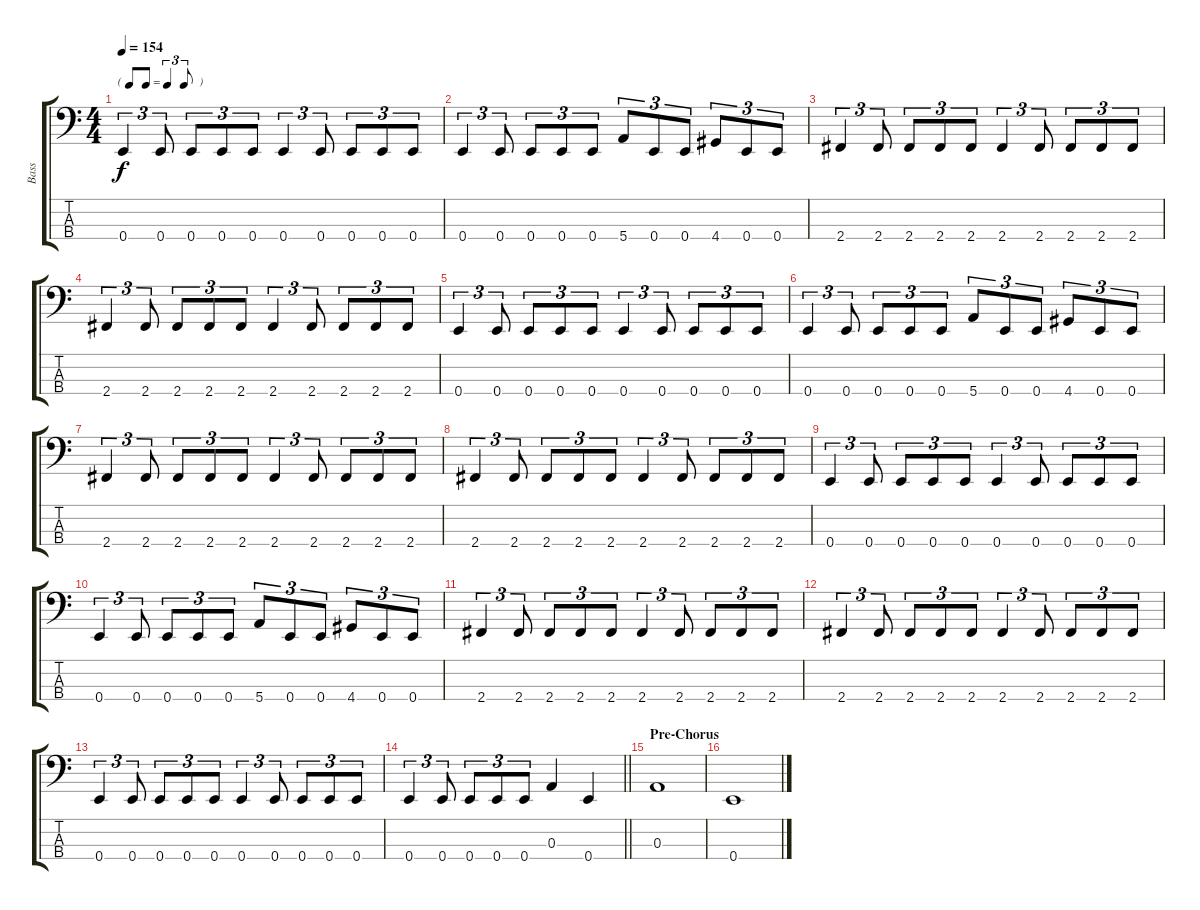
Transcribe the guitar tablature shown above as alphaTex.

\track ("Bass" "Bass") {instrument electricbassfinger}
\staff {score tabs}
\tuning (G2 D2 A1 E1) {hide}
\ts (4 4)
\tf triplet8th
\tempo 154
\clef f4
\ks c
0.4.4{tu (3 2) dy f} 0.4.8{tu (3 2)} 0.4.8{tu (3 2)} 0.4.8{tu (3 2)} 0.4.8{tu (3 2)} 0.4.4{tu (3 2)} 0.4.8{tu (3 2)} 0.4.8{tu (3 2)} 0.4.8{tu (3 2)} 0.4.8{tu (3 2)} |
0.4.4{tu (3 2)} 0.4.8{tu (3 2)} 0.4.8{tu (3 2)} 0.4.8{tu (3 2)} 0.4.8{tu (3 2)} 5.4.8{tu (3 2)} 0.4.8{tu (3 2)} 0.4.8{tu (3 2)} 4.4.8{tu (3 2)} 0.4.8{tu (3 2)} 0.4.8{tu (3 2)} |
2.4.4{tu (3 2)} 2.4.8{tu (3 2)} 2.4.8{tu (3 2)} 2.4.8{tu (3 2)} 2.4.8{tu (3 2)} 2.4.4{tu (3 2)} 2.4.8{tu (3 2)} 2.4.8{tu (3 2)} 2.4.8{tu (3 2)} 2.4.8{tu (3 2)} |
2.4.4{tu (3 2)} 2.4.8{tu (3 2)} 2.4.8{tu (3 2)} 2.4.8{tu (3 2)} 2.4.8{tu (3 2)} 2.4.4{tu (3 2)} 2.4.8{tu (3 2)} 2.4.8{tu (3 2)} 2.4.8{tu (3 2)} 2.4.8{tu (3 2)} |
0.4.4{tu (3 2)} 0.4.8{tu (3 2)} 0.4.8{tu (3 2)} 0.4.8{tu (3 2)} 0.4.8{tu (3 2)} 0.4.4{tu (3 2)} 0.4.8{tu (3 2)} 0.4.8{tu (3 2)} 0.4.8{tu (3 2)} 0.4.8{tu (3 2)} |
0.4.4{tu (3 2)} 0.4.8{tu (3 2)} 0.4.8{tu (3 2)} 0.4.8{tu (3 2)} 0.4.8{tu (3 2)} 5.4.8{tu (3 2)} 0.4.8{tu (3 2)} 0.4.8{tu (3 2)} 4.4.8{tu (3 2)} 0.4.8{tu (3 2)} 0.4.8{tu (3 2)} |
2.4.4{tu (3 2)} 2.4.8{tu (3 2)} 2.4.8{tu (3 2)} 2.4.8{tu (3 2)} 2.4.8{tu (3 2)} 2.4.4{tu (3 2)} 2.4.8{tu (3 2)} 2.4.8{tu (3 2)} 2.4.8{tu (3 2)} 2.4.8{tu (3 2)} |
2.4.4{tu (3 2)} 2.4.8{tu (3 2)} 2.4.8{tu (3 2)} 2.4.8{tu (3 2)} 2.4.8{tu (3 2)} 2.4.4{tu (3 2)} 2.4.8{tu (3 2)} 2.4.8{tu (3 2)} 2.4.8{tu (3 2)} 2.4.8{tu (3 2)} |
0.4.4{tu (3 2)} 0.4.8{tu (3 2)} 0.4.8{tu (3 2)} 0.4.8{tu (3 2)} 0.4.8{tu (3 2)} 0.4.4{tu (3 2)} 0.4.8{tu (3 2)} 0.4.8{tu (3 2)} 0.4.8{tu (3 2)} 0.4.8{tu (3 2)} |
0.4.4{tu (3 2)} 0.4.8{tu (3 2)} 0.4.8{tu (3 2)} 0.4.8{tu (3 2)} 0.4.8{tu (3 2)} 5.4.8{tu (3 2)} 0.4.8{tu (3 2)} 0.4.8{tu (3 2)} 4.4.8{tu (3 2)} 0.4.8{tu (3 2)} 0.4.8{tu (3 2)} |
2.4.4{tu (3 2)} 2.4.8{tu (3 2)} 2.4.8{tu (3 2)} 2.4.8{tu (3 2)} 2.4.8{tu (3 2)} 2.4.4{tu (3 2)} 2.4.8{tu (3 2)} 2.4.8{tu (3 2)} 2.4.8{tu (3 2)} 2.4.8{tu (3 2)} |
2.4.4{tu (3 2)} 2.4.8{tu (3 2)} 2.4.8{tu (3 2)} 2.4.8{tu (3 2)} 2.4.8{tu (3 2)} 2.4.4{tu (3 2)} 2.4.8{tu (3 2)} 2.4.8{tu (3 2)} 2.4.8{tu (3 2)} 2.4.8{tu (3 2)} |
0.4.4{tu (3 2)} 0.4.8{tu (3 2)} 0.4.8{tu (3 2)} 0.4.8{tu (3 2)} 0.4.8{tu (3 2)} 0.4.4{tu (3 2)} 0.4.8{tu (3 2)} 0.4.8{tu (3 2)} 0.4.8{tu (3 2)} 0.4.8{tu (3 2)} |
\barLineRight lightlight
0.4.4{tu (3 2)} 0.4.8{tu (3 2)} 0.4.8{tu (3 2)} 0.4.8{tu (3 2)} 0.4.8{tu (3 2)} 0.3.4 0.4.4 |
\section ("" "Pre-Chorus")
0.3.1 |
0.4.1
